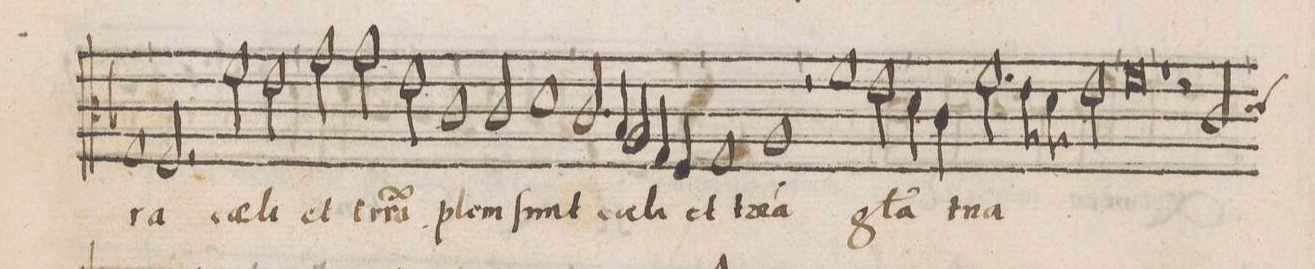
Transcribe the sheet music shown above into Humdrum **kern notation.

**kern	**text
*I"CANTVS	*
*clefC3	*
*k[b-]	*
*met()	*
*M2/1	*
1G	.
=31-	=31-
2F/	-ra
2r	.
2f\	cae-
2e\	-li
=32-	=32-
2g\	et
2g\	t(e)r-
2e\	-ra.
1c	ple-
=33-	=33-
2c/	-ni
1d	ſunt
=34-	=34-
2.c/	cae-
4B-/	.
2A/	-li
4G/	.
4F/	et
=35-	=35-
1G	t(e)r-
1A	-ra
=36-	=36-
2r	.
1f	gl(o-
2e\	-ri)-
=37-	=37-
4d\	-a
4c\	tu-
2.f\	-a
8e\	.
8d\	.
2e\	.
=38-	=38-
0f	.
=39-	=39-
1r	.
2r	.
*custos:d	*
2c/	.
=40-	=40-
*-	*-
